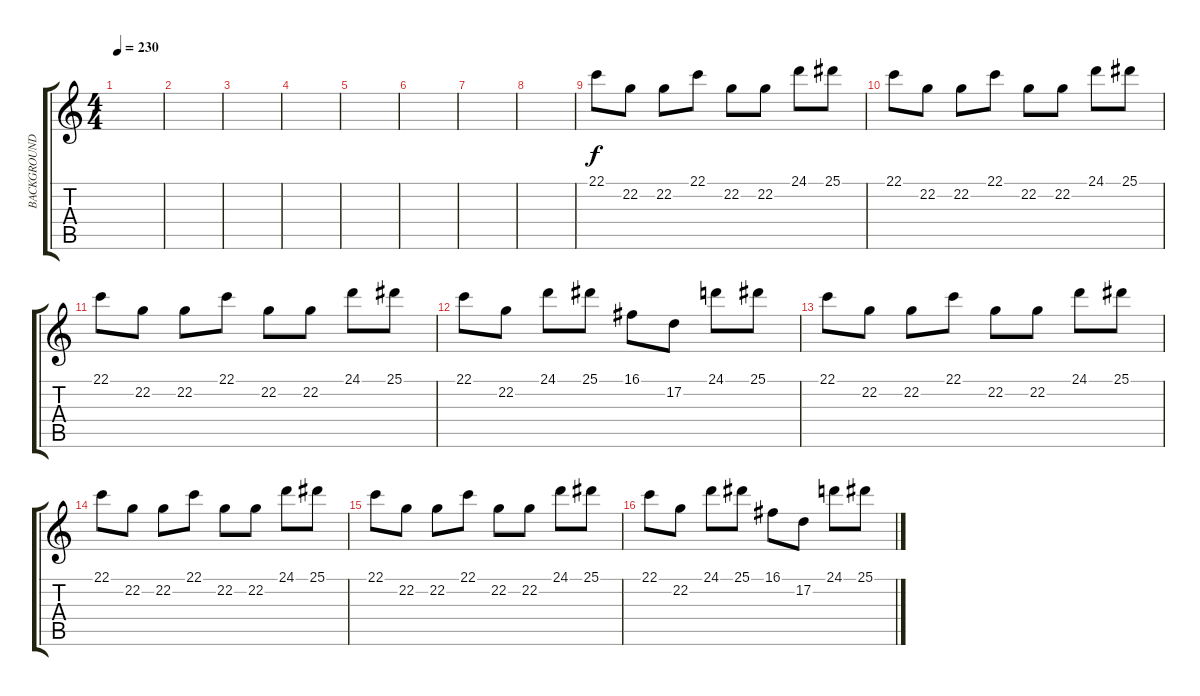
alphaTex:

\track ("BACKGROUND SYNTH" "BACKGROUND") {instrument lead2sawtooth}
\staff {score tabs}
\tuning (D4 A3 F3 C3 G2 C2) {hide}
\ts (4 4)
\tempo 230
\clef g2
\ks c
|
|
|
|
|
|
|
|
22.1.8 22.2.8 22.2.8 22.1.8 22.2.8 22.2.8 24.1.8 25.1.8 |
22.1.8 22.2.8 22.2.8 22.1.8 22.2.8 22.2.8 24.1.8 25.1.8 |
22.1.8 22.2.8 22.2.8 22.1.8 22.2.8 22.2.8 24.1.8 25.1.8 |
22.1.8 22.2.8 24.1.8 25.1.8 16.1.8 17.2.8 24.1.8 25.1.8 |
22.1.8 22.2.8 22.2.8 22.1.8 22.2.8 22.2.8 24.1.8 25.1.8 |
22.1.8 22.2.8 22.2.8 22.1.8 22.2.8 22.2.8 24.1.8 25.1.8 |
22.1.8 22.2.8 22.2.8 22.1.8 22.2.8 22.2.8 24.1.8 25.1.8 |
22.1.8 22.2.8 24.1.8 25.1.8 16.1.8 17.2.8 24.1.8 25.1.8
